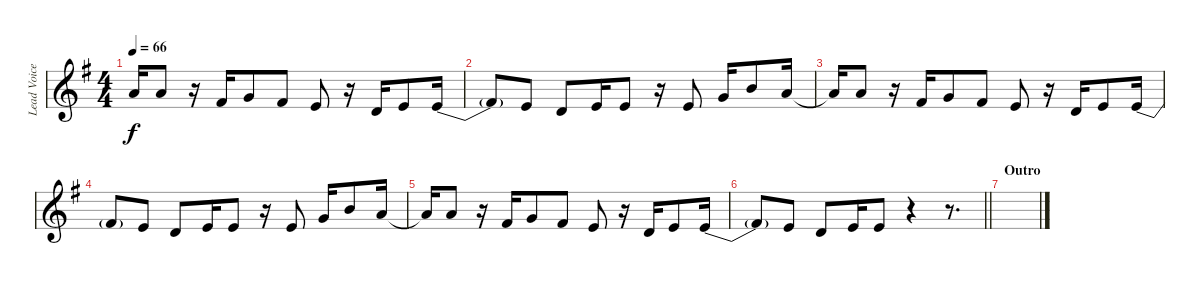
\track ("Lead Voice" "Lead Voice") {instrument lead2sawtooth}
\staff {score}
\tuning (E4 B3 G3 D3 A2 D2) {hide}
\ts (4 4)
\tempo 66
\clef g2
\ks g
5.1{t}.16{dy f} 5.1.8 r.16 2.1.16 3.1.8 2.1.8 5.2.8 r.16 3.2.16 5.2.8 0.1{be (bend 0 0 60 4)}.16 |
0.1{t}.8 5.2.8 3.2.8 5.2.16 5.2.8 r.16 5.2.8 3.1.16 7.1.8 5.1.16 |
5.1{t}.16 5.1.8 r.16 2.1.16 3.1.8 2.1.8 5.2.8 r.16 3.2.16 5.2.8 0.1{be (bend 0 0 60 4)}.16 |
0.1{t}.8 5.2.8 3.2.8 5.2.16 5.2.8 r.16 5.2.8 3.1.16 7.1.8 5.1.16 |
5.1{t}.16 5.1.8 r.16 2.1.16 3.1.8 2.1.8 5.2.8 r.16 3.2.16 5.2.8 0.1{be (bend 0 0 60 4)}.16 |
\barLineRight lightlight
0.1{t}.8 5.2.8 3.2.8 5.2.16 5.2.8 r.4 r.8{d} |
\section ("" "Outro")
